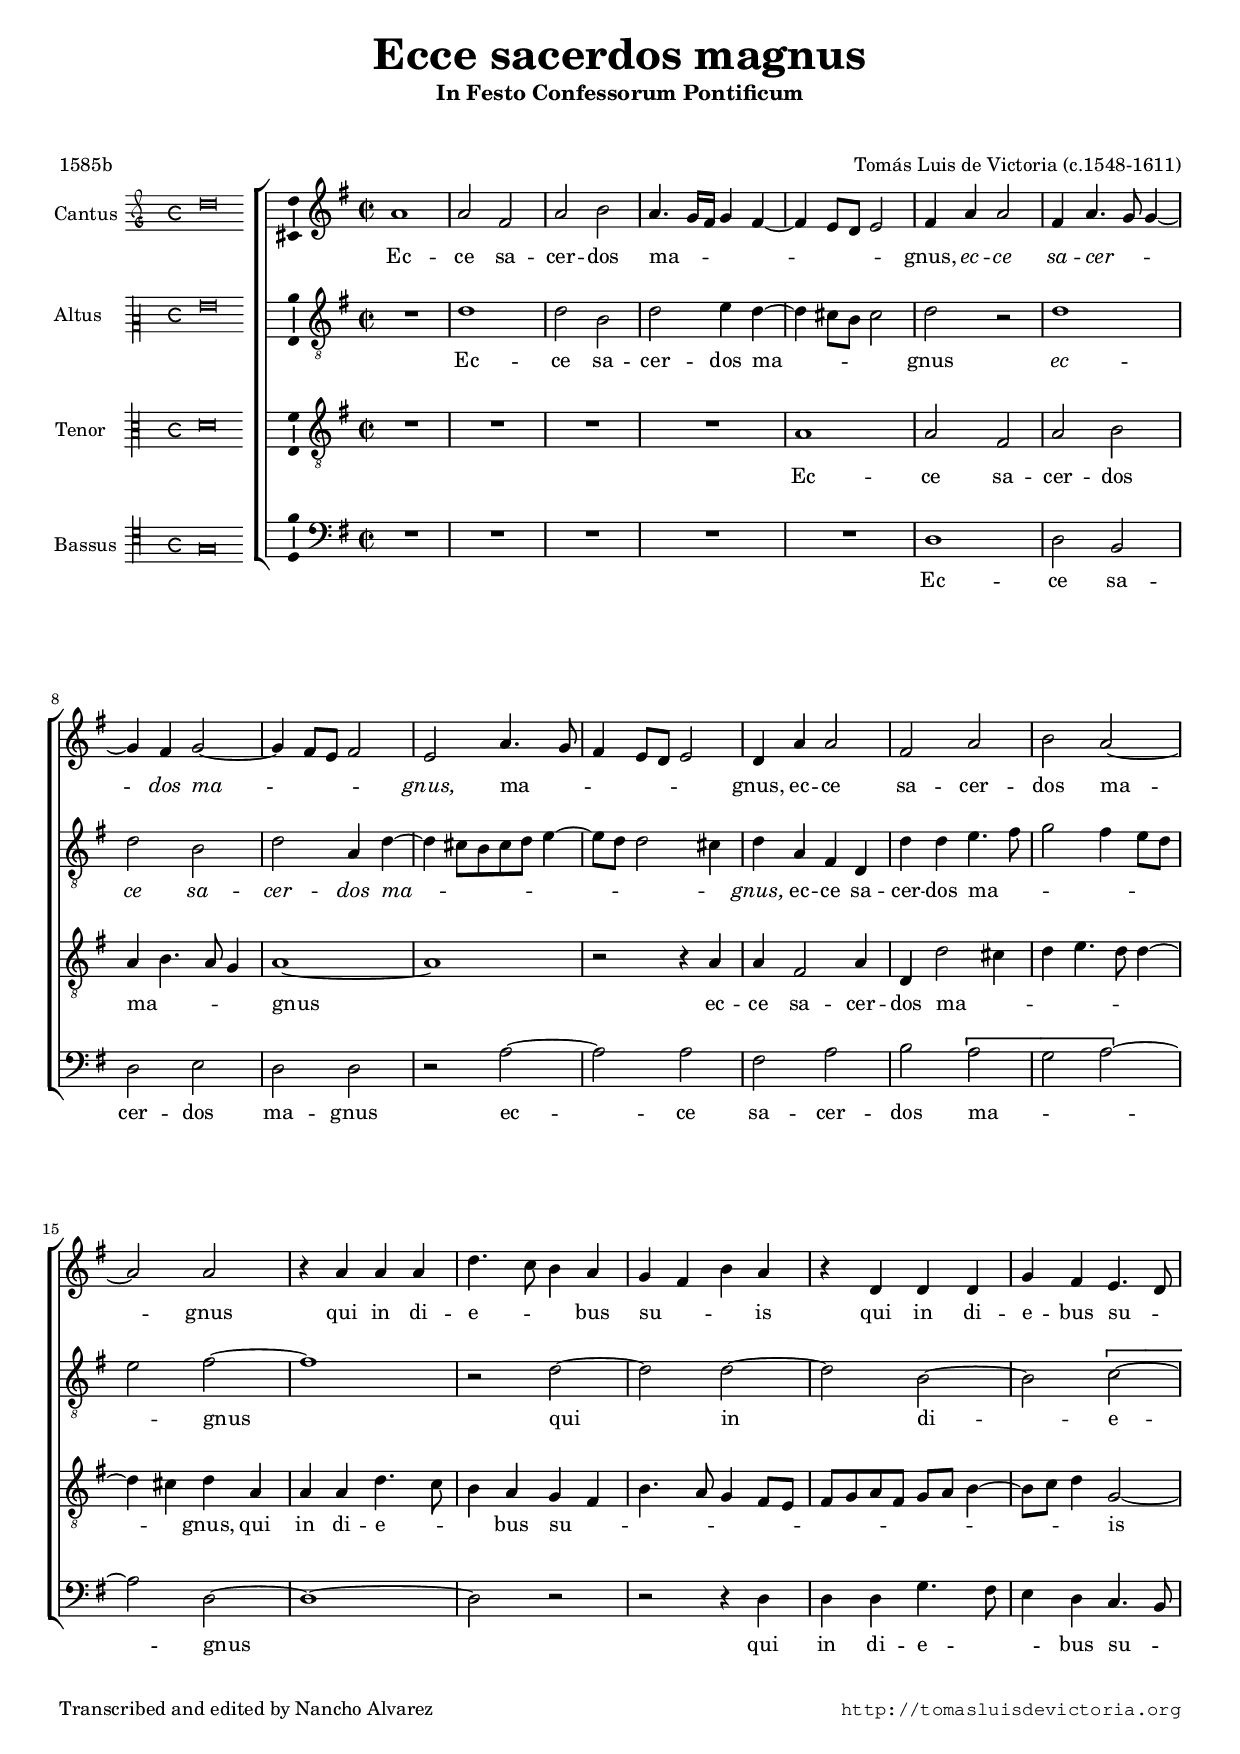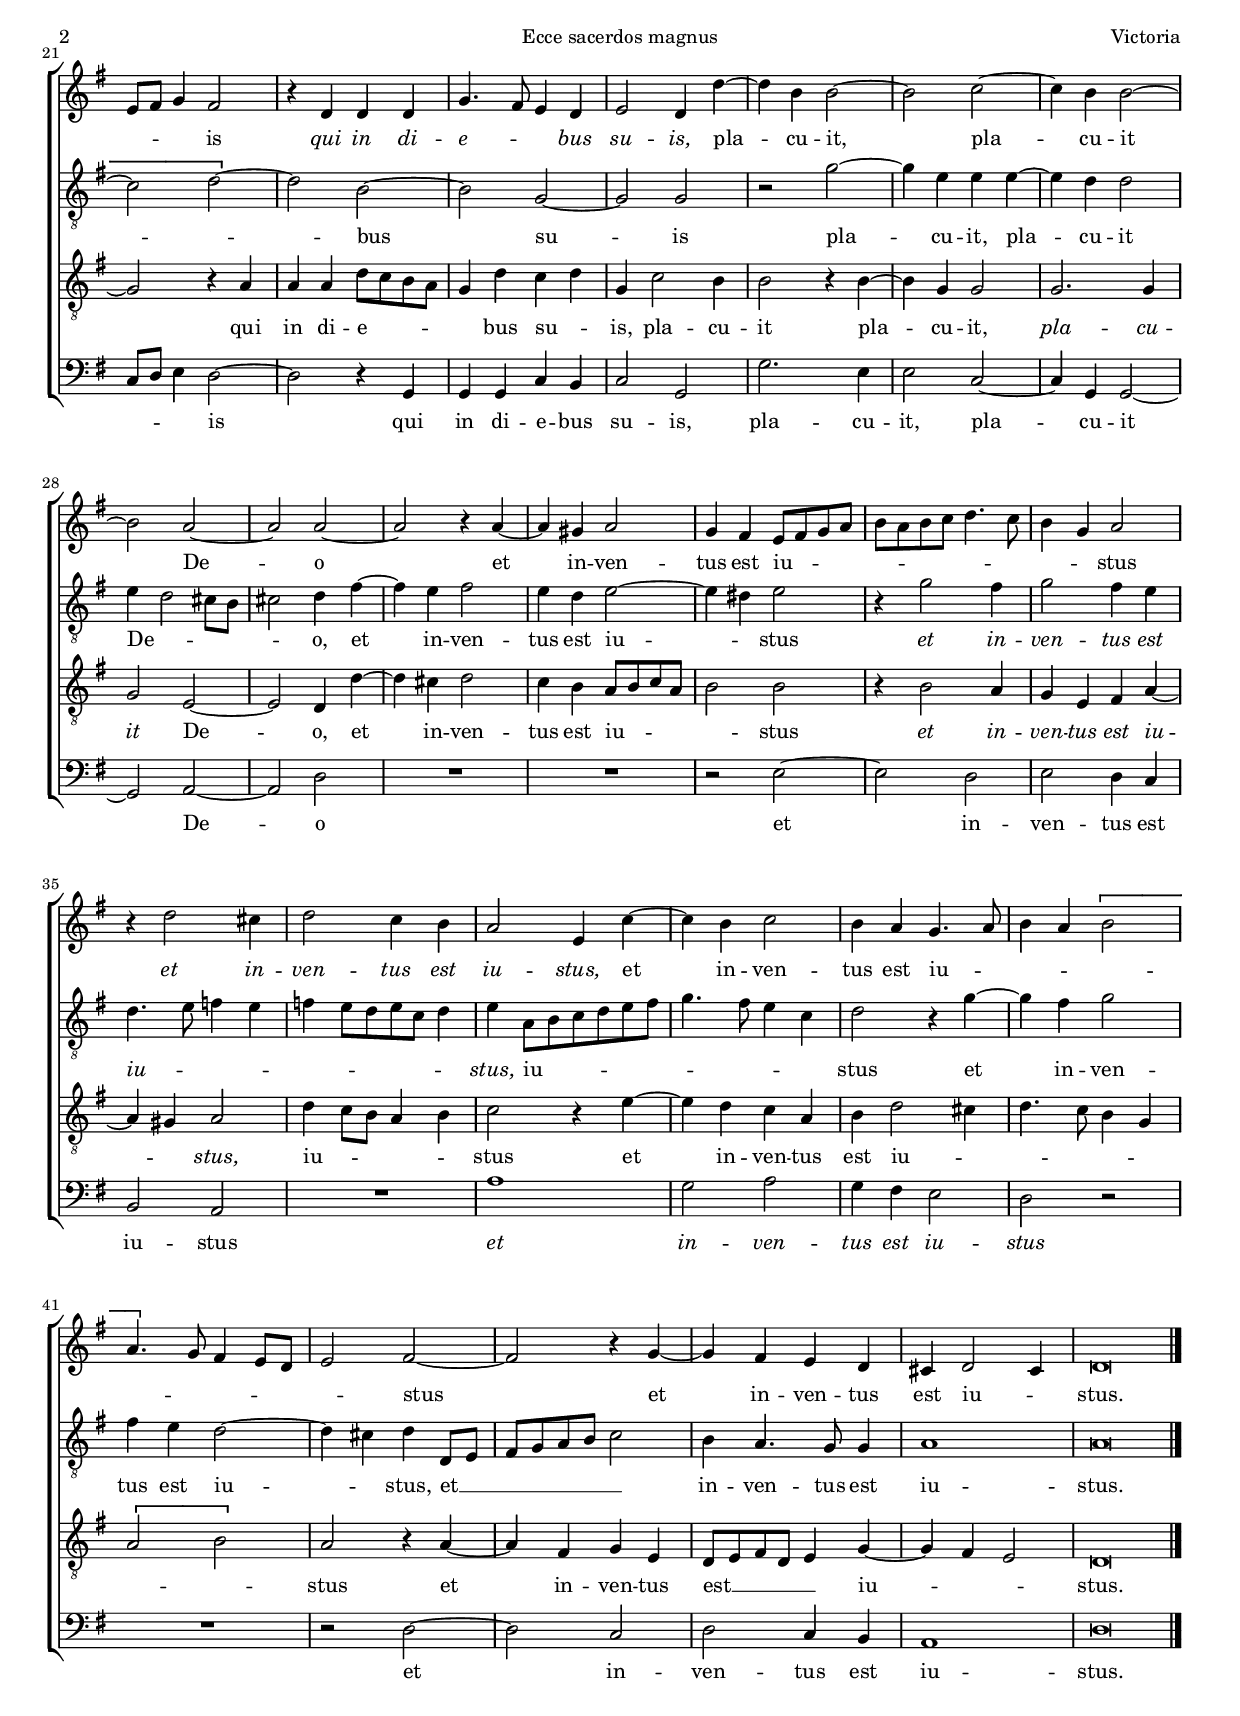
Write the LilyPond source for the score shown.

\version "2.18.0"

#(set-default-paper-size "a4")
#(set-global-staff-size 16.6)
#(ly:set-option 'point-and-click #f)
%mobile -s16 -i3.4

italicas=\override LyricText.font-shape = #'italic
rectas=\override LyricText.font-shape = #'upright
ss=\once \set suggestAccidentals = ##t
incipitwidth = 20
mtempo={\tempo 4 = 100}
mtempob={\tempo 4 = 50}

htitle="Ecce sacerdos magnus"
hcomposer="Victoria"

\header {
	title=\markup{\fontsize #3 "Ecce sacerdos magnus"}
	subtitle="In Festo Confessorum Pontificum"
	subsubtitle=\markup{\column{" " " "}}
	composer="Tomás Luis de Victoria (c.1548-1611)"
        pdfauthor=\composer
	%opus="(-)"
	poet=\markup{"1585b"}
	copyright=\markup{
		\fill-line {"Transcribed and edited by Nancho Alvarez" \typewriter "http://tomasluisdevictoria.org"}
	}
%	tagline=""
}


global={\key g \major \time 2/2  \skip 1*46 \bar "|."
}

cantus={
	a'1 |
	a'2 fis' |
	a' b' |
	a'4. g'16 fis' g'4 fis' ~ |
%5
	fis' e'8 d' e'2 |
	fis'4 a' a'2 |
	fis'4 a'4. g'8 g'4 ~ |
	g' fis' g'2 ~ |
	g'4 fis'8 e' fis'2 |
%10
	e' a'4. g'8 |
	fis'4 e'8 d' e'2 |
	d'4 a' a'2 |
	fis' a' |
	b' a' ~ |
%15
	a' a' |
	r4 a' a' a' |
	d''4. c''8 b'4 a' |
	g' fis' b' a' |
	r d' d' d' |
%20
	g' fis' e'4. d'8 |
	e' fis' g'4 fis'2 |
	r4 d' d' d' |
	g'4. fis'8 e'4 d' |
	e'2 d'4 d'' ~ |
%25
	d'' b' b'2 ~ |
	b' c'' ~ |
	c''4 b' b'2 ~ |
	b' a' ~ |
	a' a' ~ |
%30
	a' r4 a' ~ |
	a' gis' a'2 |
	g'4 fis' e'8 fis' g' a' |
	b' a' b' c'' d''4. c''8 |
	b'4 g' a'2 |
%35
	r4 d''2 cis''4 |
	d''2 c''4 b' |
	a'2 e'4 c'' ~ |
	c'' b' c''2 |
	b'4 a' g'4. a'8 |
%40
	b'4 a' \[b'2 |
	a'4.\] g'8 fis'4 e'8 d' |
	e'2 fis' ~ |
	fis' r4 g' ~ |
	g' fis' e' d' |
%45
	cis' d'2 cis'4 |
	d'\breve*1/2
}

altus={
	R1*4/4 |
	d'1 |
	d'2 b |
	d' e'4 d' ~ |
%5
	d' cis'8 b cis'2 |
	d' r |
	d'1 |
	d'2 b |
	d' a4 d' ~ |
%10
	d'  cis'8[ b cis' d'] e'4 ~ |
	e'8 d' d'2 cis'4 |
	d' a fis d |
	d' d' e'4. fis'8 |
	g'2 fis'4 e'8 d' |
%15
	e'2 fis' ~ |
	fis'1 |
	r2 d' ~ |
	d' d' ~ |
	d' b ~ |
%20
	b \[c' ~ |
	c' d' ~ \] |
	d' b ~ |
	b g ~ |
	g g |
%25
	r g' ~ |
	g'4 e' e' e' ~ |
	e' d' d'2 |
	e'4 d'2 cis'8 b |
	cis'2 d'4 fis' ~ |
%30
	fis' e' fis'2 |
	e'4 d' e'2 ~ |
	e'4 dis' e'2 |
	r4 g'2 fis'4 |
	g'2 fis'4 e' |
%35
	d'4. e'8 f'4 e' |
	f'  e'8[ d' e' c'] d'4 |
	e' a8[ b c' d' e' fis'] |
	g'4. fis'8 e'4 c' |
	d'2 r4 g' ~ |
%40
	g' fis' g'2 |
	fis'4 e' d'2 ~ |
	d'4 cis' d' d8 e |
	fis g a b c'2 |
	b4 a4. g8 g4 |
%45
	a1 |
	a\breve*1/2
}

tenor={
	R1*4/4 |
	R1*4/4 |
	R1*4/4 |
	R1*4/4 |
%5
	a1 |
	a2 fis |
	a b |
	a4 b4. a8 g4 |
	a1 ~ |
%10
	a |
	r2 r4 a |
	a fis2 a4 |
	d d'2 cis'4 |
	d' e'4. d'8 d'4 ~ |
%15
	d' cis' d' a |
	a a d'4. c'8 |
	b4 a g fis |
	b4. a8 g4 fis8 e |
	fis g a fis g a b4 ~ |
%20
	b8 c' d'4 g2 ~ |
	g r4 a |
	a a d'8 c' b a |
	g4 d' c' d' |
	g c'2 b4 |
%25
	b2 r4 b ~ |
	b g g2 |
	g2. g4 |
	g2 e ~ |
	e d4 d' ~ |
%30
	d' cis' d'2 |
	c'4 b a8 b c' a |
	b2 b |
	r4 b2 a4 |
	g e fis a ~ |
%35
	a gis a2 |
	d'4 c'8 b a4 b |
	c'2 r4 e' ~ |
	e' d' c' a |
	b d'2 cis'4 |
%40
	d'4. c'8 b4 g |
	\[a2 b\] |
	a r4 a ~ |
	a fis g e |
	d8 e fis d e4 g ~ |
%45
	g fis e2 |
	d\breve*1/2
}

bassus={
	R1*4/4 |
	R1*4/4 |
	R1*4/4 |
	R1*4/4 |
%5
	R1*4/4 |
	d1 |
	d2 b, |
	d e |
	d d |
%10
	r a ~ |
	a a |
	fis a |
	b \[a |
	g a ~ \] |
%15
	a d ~ |
	d1 ~ |
	d2 r |
	r r4 d |
	d d g4. fis8 |
%20
	e4 d c4. b,8 |
	c d e4 d2 ~ |
	d r4 g, |
	g, g, c b, |
	c2 g, |
%25
	g2. e4 |
	e2 c ~ |
	c4 g, g,2 ~ |
	g, a, ~ |
	a, d |
%30
	R1*4/4 |
	R1*4/4 |
	r2 e ~ |
	e d |
	e d4 c |
%35
	b,2 a, |
	R1*4/4 |
	a1 |
	g2 a |
	g4 fis e2 |
%40
	d r |
	R1*4/4 |
	r2 d ~ |
	d c |
	d c4 b, |
%45
	a,1 |
	d\breve*1/2
}

textocantus=\lyricmode{
Ec -- ce sa -- cer -- dos ma -- _ _ _ _ _ _ _ _ gnus,
\italicas
ec -- ce sa -- cer -- _ _ _ dos ma -- _ _ _ _ gnus,
\rectas
ma -- _ _ _ _ _ gnus,
ec -- ce sa -- cer -- dos ma -- _ gnus
qui in di -- e -- _ _ bus
su -- _ _ is
qui in di -- e -- bus su -- _ _ _ _ is
\italicas
qui in di -- e -- _ _ bus su -- is,
\rectas
pla -- _ cu -- it, _
pla -- _ cu -- it _
De -- _ o _
et _ in -- ven -- tus est iu -- _ _ _ _ _ _ _ _ _ _ _ stus
\italicas
et in -- ven -- tus est iu -- stus,
\rectas
et _ in -- ven -- tus est iu -- _ _ _ _ _ _ _ _ _ _ stus _
et _ in -- ven -- tus est iu -- _ stus.
}

textoaltus=\lyricmode{
Ec -- ce sa -- cer -- dos ma -- _ _ _ _ gnus
\italicas
ec -- ce sa -- cer -- dos ma -- _ _ _ _ _ _ _ _ _ _ gnus,
\rectas
ec -- ce sa -- cer -- dos ma -- _ _ _ _ _ _ gnus _
qui _ in _ di -- _ e -- _ _ _ bus _ su -- _ is
pla -- _ cu -- it, pla -- _ cu -- it
De -- _ _ _ _ o,
et _ in -- ven -- tus est iu -- _ _ stus
\italicas
et in -- ven -- tus est iu -- _ _ _ _ _ _ _ _ _ stus,
\rectas
iu -- _ _ _ _ _ _ _ _ _ stus
et _ in -- ven -- tus est iu -- _ _ stus,
et __ _ _ _ _ _ _ in -- ven -- tus est iu -- stus.
}

textotenor=\lyricmode{
Ec -- ce sa -- cer -- dos ma -- _ _ _ gnus _
ec -- ce sa -- cer -- dos ma -- _ _ _ _ _ _ _ gnus,
qui in di -- e -- _ _ bus su -- _ _ _ _ _ _ _ _ _ _ _ _ _ _ _ _ is _
qui in di -- e -- _ _ _ _ bus su -- _ is, pla -- cu -- it
pla -- _ cu -- it,
\italicas pla -- cu -- it \rectas
De -- _ o,
et _ in -- ven -- tus est iu -- _ _ _ _ stus
\italicas
et in -- ven -- tus est iu -- _ _ stus, 
\rectas iu -- _ _ _ _ stus
et _ in -- ven -- tus est iu -- _ _ _ _ _ _ _ stus
et _ in -- ven -- tus est __ _ _ _ _ iu -- _ _ _ stus.
}

textobassus=\lyricmode{
Ec -- ce sa -- cer -- dos ma -- gnus
ec -- _ ce sa -- cer -- dos ma -- _ _ _ gnus _ _ 
qui in di -- e -- _ _ bus su -- _ _ _ _ is _
qui in di -- e -- bus su -- is, pla -- cu -- it,
pla -- _ cu -- it _
De -- _ o
et _ in -- ven -- tus est iu -- stus
\italicas
et in -- ven -- tus est iu -- stus
\rectas
et _ in -- ven -- tus est iu -- stus.
}


incipitcantus=\markup{
	\score{
		{ 
		\set Staff.instrumentName="Cantus "
		\override NoteHead.style = #'neomensural
		\override Staff.TimeSignature.style = #'neomensural
		\cadenzaOn 
		\clef "petrucci-g"
		\key c \major
		\time 4/4
		d''\breve
		} 

	\layout { line-width=\incipitwidth indent = 0 }
	}
}

incipitaltus=\markup{
	\score{
		{ 
		\set Staff.instrumentName="Altus    "
		\override NoteHead.style = #'neomensural 
		\override Staff.TimeSignature.style = #'neomensural
		\cadenzaOn 
		\clef "petrucci-c2"
		\key c \major
		\time 4/4
		g'\breve
		} 
	\layout { line-width=\incipitwidth indent = 0 }
	}
}


incipittenor=\markup{
	\score{
		{ 
		\set Staff.instrumentName="Tenor   "
		\override NoteHead.style = #'neomensural 
		\override Staff.TimeSignature.style = #'neomensural
		\cadenzaOn 
		\clef "petrucci-c3"
		\key c \major
		\time 4/4
		d'\breve
		} 
	\layout { line-width=\incipitwidth indent=0 }
	}
}

incipitbassus=\markup{
	\score{
		{ 
		\set Staff.instrumentName="Bassus "
		\override NoteHead.style = #'neomensural
		\override Staff.TimeSignature.style = #'neomensural
		\cadenzaOn 
		\clef "petrucci-c4"
		\key c \major
		\time 4/4
		g\breve
		} 
	\layout { line-width=\incipitwidth indent = 0 }
	}
}

%\layout {
%       \context {\Voice
%               \remove Ligature_bracket_engraver
%               \consists Mensural_ligature_engraver
%       }
%       line-width=\incipitwidth
%       indent = 0
%}

\score {\transpose c' c' {
\new ChoirStaff<<

	\new Staff <<\global
	\new Voice="v1" {
		\set Staff.instrumentName=\incipitcantus
		\clef "treble"
		\cantus }
	\new Lyrics \lyricsto "v1" {\textocantus }
	>>

	\new Staff <<\global
	\new Voice="v2" {
		\set Staff.instrumentName=\incipitaltus
		\clef "G_8"
		\altus }
	\new Lyrics \lyricsto "v2" {\textoaltus }
	>>
	
	\new Staff <<\global
	\new Voice="v3" {
		\set Staff.instrumentName=\incipittenor
		\clef "G_8"
		\tenor }
	\new Lyrics \lyricsto "v3" {\textotenor }
	>>

	\new Staff <<\global
	\new Voice="v4" {
		\set Staff.instrumentName=\incipitbassus
		\clef "bass"
		\bassus }
	\new Lyrics \lyricsto "v4" {\textobassus }
	>>
	
>>

	} % transpose

\layout{ 
	\context {\Lyrics 
		\override VerticalAxisGroup.staff-affinity = #UP
		\override VerticalAxisGroup.nonstaff-relatedstaff-spacing =
			#'((basic-distance . 0) (minimum-distance . 0) (padding . 1))
		%\override LyricText.font-size = #1.2
		\override LyricHyphen.minimum-distance = #0.5
	}
	\context {\Score 
		tempoHideNote = ##t
		\override BarNumber.padding = #2 
	}
	\context {\Voice 
		melismaBusyProperties = #'()
		%autoBeaming = ##f
	}
	\context {\Staff 
                %\RemoveEmptyStaves
                %\override VerticalAxisGroup.remove-first = ##t
		\override VerticalAxisGroup.staff-staff-spacing =
			#'((basic-distance . 11) (minimum-distance . 0) (padding . 1))
		\consists Ambitus_engraver 
		\override LigatureBracket.padding = #1
	}
}

%\midi { \mtempo }

}


\paper{
	evenHeaderMarkup=\markup  \fill-line { \fromproperty #'page:page-number-string \htitle \hcomposer }
	oddHeaderMarkup= \markup  \fill-line { \on-the-fly #not-first-page \hcomposer \on-the-fly #not-first-page \htitle \on-the-fly #not-first-page \fromproperty #'page:page-number-string }
	%system-count=7
	%page-count = 2
	ragged-last-bottom = ##f
	indent=3.5\cm
	system-system-spacing =
	#'((basic-distance . 20) (minimum-distance . 0) (padding . 5))
	top-system-spacing = % header
	#'((basic-distance . 8) (minimum-distance . 0) (padding . 0))
	last-bottom-spacing = % footer
	#'((basic-distance . 12) (minimum-distance . 0) (padding . 0))

}
